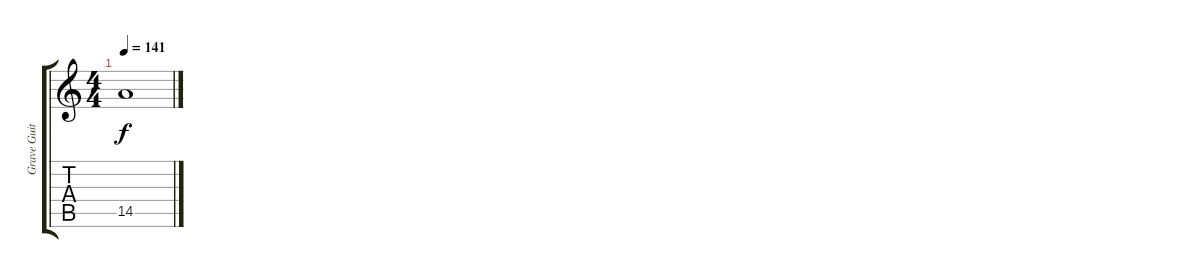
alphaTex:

\track ("Grave Guitar (Pan Left)" "Grave Guit") {instrument distortionguitar}
\staff {score tabs}
\tuning (D4 A3 F3 C3 G2 D2) {hide}
\ts (4 4)
\tempo 141
\clef g2
\ks c
14.5{t}.1{dy f}
